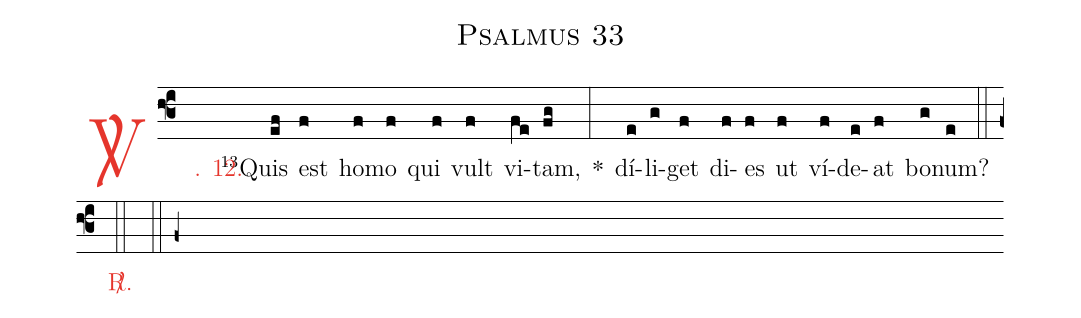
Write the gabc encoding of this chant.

name: Psalmus 33;
%%
(f3)

<c><sp>V/</sp>. 12.</c>() <v>\VSup{13}</v>Quis(ef) est(f) ho(f)mo(f) qui(f) vult(f) vi(fe)tam,(fg) *(:) dí(e)li(g)get(f) di(f)es(f) ut(f) ví(f)de(e)at(f) bo(g)num?(e)

(::)

<c><sp>R/</sp>.</c>(::)

(::)

(f+)
